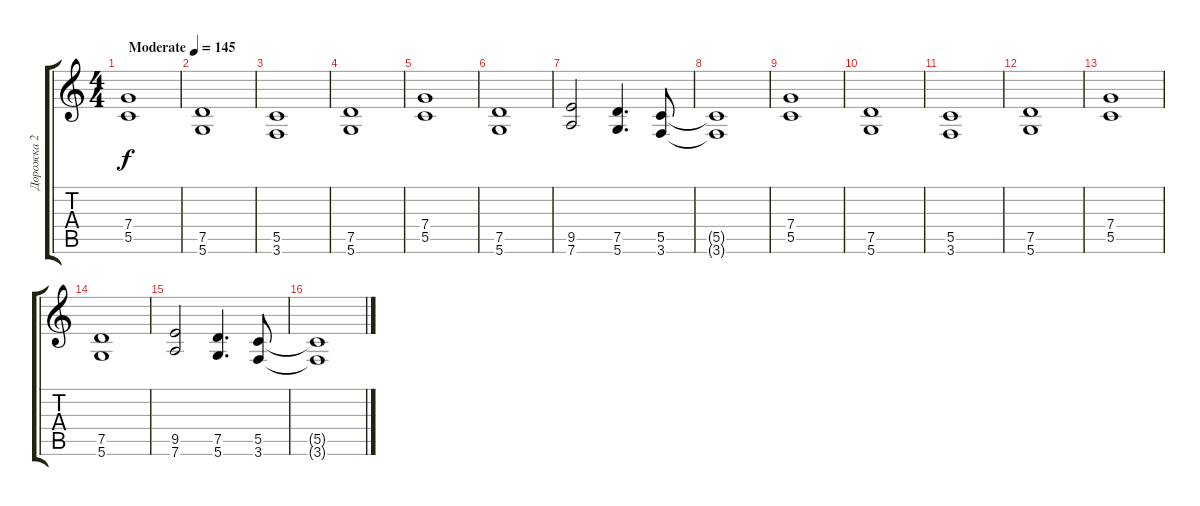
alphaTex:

\track ("Дорожка 2" "Дорожка 2") {instrument distortionguitar}
\staff {score tabs}
\tuning (D4 A3 F3 C3 G2 D2) {hide}
\ts (4 4)
\tempo (145 "Moderate")
\clef g2
\ks c
(7.4 5.5).1{dy f instrument distortionguitar} |
(7.5 5.6).1 |
(5.5 3.6).1 |
(7.5 5.6).1 |
(7.4 5.5).1 |
(7.5 5.6).1 |
(9.5 7.6).2 (7.5 5.6).4{d} (5.5 3.6).8 |
(5.5{t} 3.6{t}).1 |
(7.4 5.5).1 |
(7.5 5.6).1 |
(5.5 3.6).1 |
(7.5 5.6).1 |
(7.4 5.5).1 |
(7.5 5.6).1 |
(9.5 7.6).2 (7.5 5.6).4{d} (5.5 3.6).8 |
(5.5{t} 3.6{t}).1
